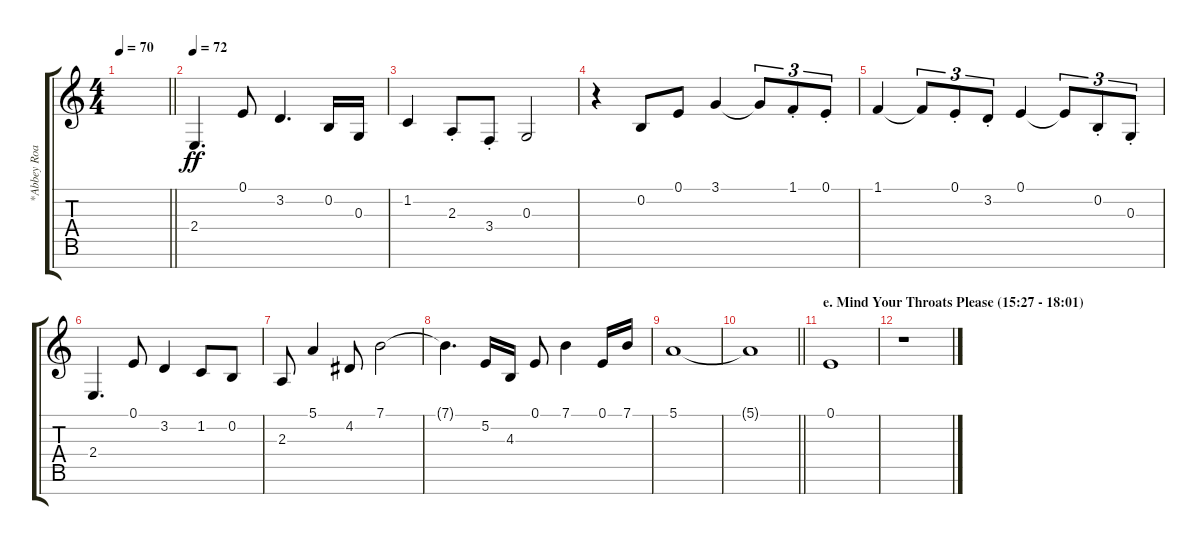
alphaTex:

\track ("*Abbey Road Orchestra* Brass I" "*Abbey Roa") {instrument trombone}
\staff {score tabs}
\tuning (E4 B3 G3 D3 A2 E2 B1) {hide}
\ts (4 4)
\tempo 70
\clef g2
\barLineRight lightlight
\ks c
|
\tempo 72
2.4.4{d dy ff volume 16} 0.1.8 3.2.4{d} 0.2.16 0.3.16 |
1.2.4 2.3{st}.8 3.4{st}.8 0.3.2 |
r.4 0.2.8 0.1.8 3.1.4 3.1{t}.8{tu (3 2)} 1.1{st}.8{tu (3 2)} 0.1{st}.8{tu (3 2)} |
1.1.4 1.1{t}.8{tu (3 2)} 0.1{st}.8{tu (3 2)} 3.2{st}.8{tu (3 2)} 0.1.4 0.1{t}.8{tu (3 2)} 0.2{st}.8{tu (3 2)} 0.3{st}.8{tu (3 2)} |
2.4.4{d} 0.1.8 3.2.4 1.2.8 0.2.8 |
2.3.8 5.1.4 4.2.8 7.1.2 |
7.1{t}.4{d} 5.2.16 4.3.16 0.1.8 7.1.4 0.1.16 7.1.16 |
5.1.1 |
\barLineRight lightlight
5.1{t}.1 |
\section ("" "e. Mind Your Throats Please (15:27 - 18:01)")
0.1.1{volume 0} |
r.1
